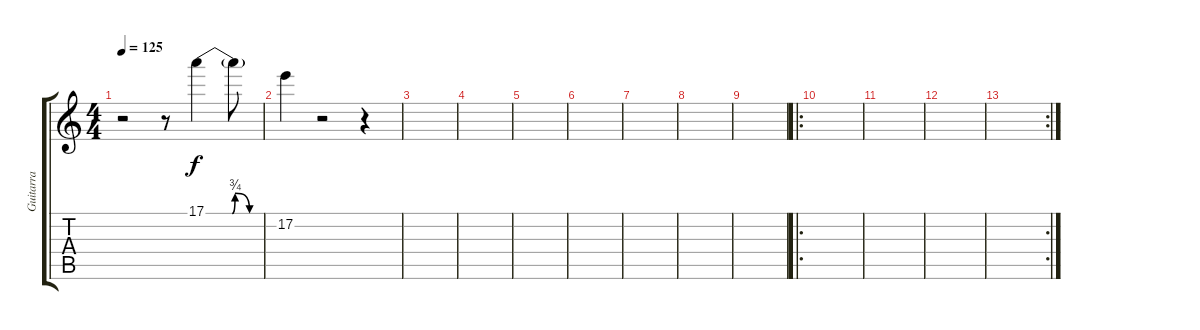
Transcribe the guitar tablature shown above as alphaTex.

\track ("Guitarra" "Guitarra") {instrument overdrivenguitar}
\staff {score tabs}
\tuning (E4 B3 G3 D3 A2 E2) {hide}
\ts (4 4)
\tempo 125
\clef g2
\ks c
r.2{dy f} r.8 17.1{be (custom 0 0 27 0 30 3 45 0 60 0)}.4{instrument fx7echoes} 17.1{t}.8 |
17.2.4 r.2 r.4 |
|
|
|
|
|
|
|
\ro
|
|
|
\rc 2
